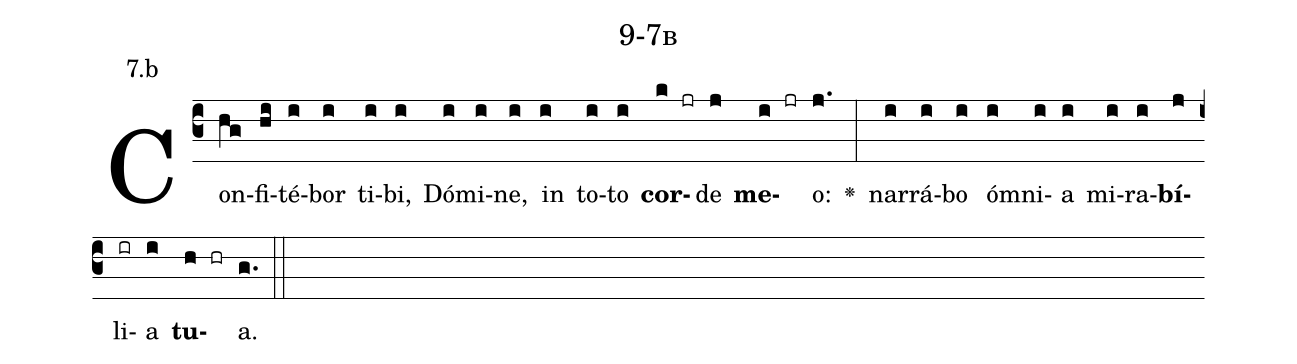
name: 9-7b;
annotation: 7.b;
%%
(c3)Con(hg)fi(hi)té(i)bor(i) ti(i)bi,(i) Dó(i)mi(i)ne,(i) in(i) to(i)to(i) <b>cor</b>(k jr)de(j) <b>me</b>(i jr)o:(j.) <v>\greheightstar</v>(:) nar(i)rá(i)bo(i) óm(i)ni(i)a(i) mi(i)ra(i)<b>bí</b>(j)li(ir)a(i) <b>tu</b>(h hr)a.(g.) (::)


%E(i) u(i) o(j) u(i) a(h) e.(g.) (::)
